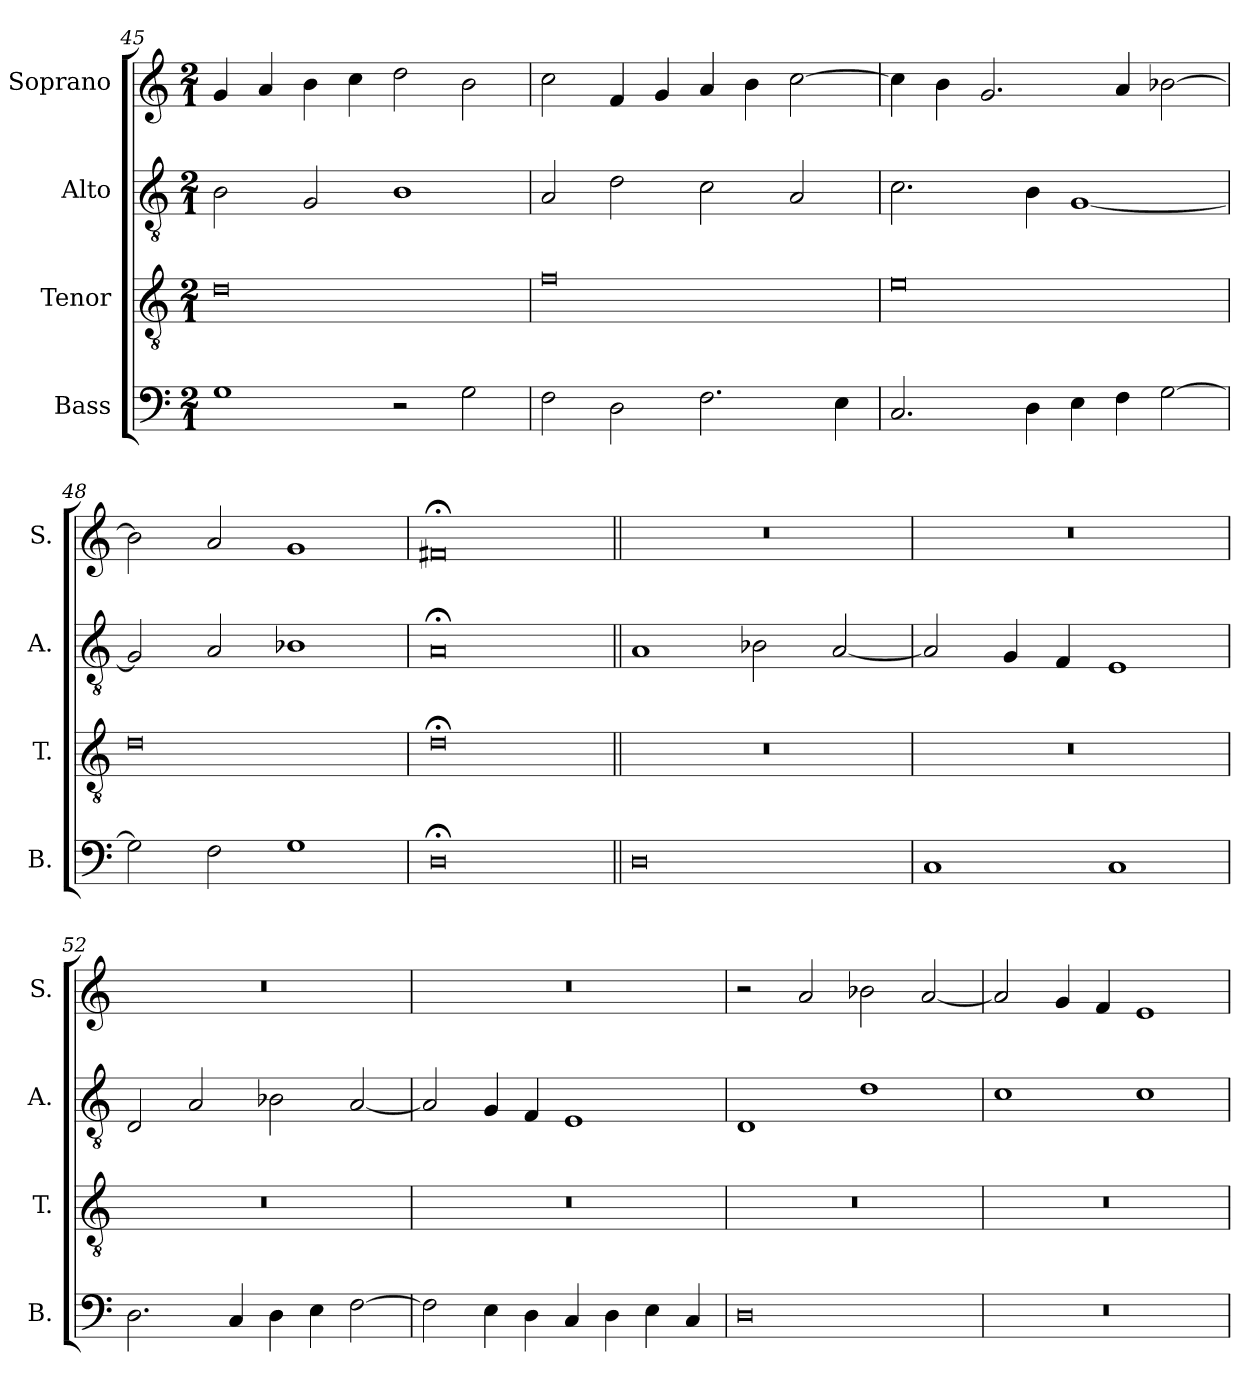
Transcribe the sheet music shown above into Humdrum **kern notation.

**kern	**kern	**kern	**kern
*part4	*part3	*part2	*part1
*staff4	*staff3	*staff2	*staff1
*I"Bass	*I"Tenor	*I"Alto	*I"Soprano
*I'B.	*I'T.	*I'A.	*I'S.
*clefF4	*clefGv2	*clefGv2	*clefG2
*k[]	*k[]	*k[]	*k[]
*M2/1	*M2/1	*M2/1	*M2/1
=45	=45	=45	=45
1G	0d	2B\	4g/
.	.	.	4a/
.	.	2G/	4b\
.	.	.	4cc\
2r	.	1B	2dd\
2G\	.	.	2b\
!!LO:LB:g=z
=46	=46	=46	=46
2F\	0f	2A/	2cc\
2D\	.	2d\	4f/
.	.	.	4g/
2.F\	.	2c\	4a/
.	.	.	4b\
.	.	2A/	[2cc\
4E\	.	.	.
=47	=47	=47	=47
2.C/	0e	2.c\	4cc\]
.	.	.	4b\
.	.	.	2.g/
4D\	.	4B\	.
4E\	.	[1G	.
4F\	.	.	4a/
[2G\	.	.	[2b-X\
=48	=48	=48	=48
2G\]	0d	2G/]	2b-\]
2F\	.	2A/	2a/
*	*	*	*MM160
1G	.	1B-X	1g
=49	=49	=49	=49
0D;<Z	0d;<Z	0A;<Z	0f#X;<Z
=50||	=50||	=50||	=50||
*	*	*	*MM212
0D	0r	1A	0r
.	.	2B-X\	.
.	.	[2A/	.
=51	=51	=51	=51
1C	0r	2A/]	0r
.	.	4G/	.
.	.	4F/	.
1C	.	1E	.
!!LO:PB:g=z
=52	=52	=52	=52
2.D\	0r	2D/	0r
.	.	2A/	.
4C/	.	.	.
4D\	.	2B-X\	.
4E\	.	.	.
[2F\	.	[2A/	.
=53	=53	=53	=53
2F\]	0r	2A/]	0r
4E\	.	4G/	.
4D\	.	4F/	.
4C/	.	1E	.
4D\	.	.	.
4E\	.	.	.
4C/	.	.	.
=54	=54	=54	=54
0D	0r	1D	2r
.	.	.	2a/
.	.	1d	2b-X\
.	.	.	[2a/
=55	=55	=55	=55
0r	0r	1c	2a/]
.	.	.	4g/
.	.	.	4f/
.	.	1c	1e
=	=	=	=
*-	*-	*-	*-
